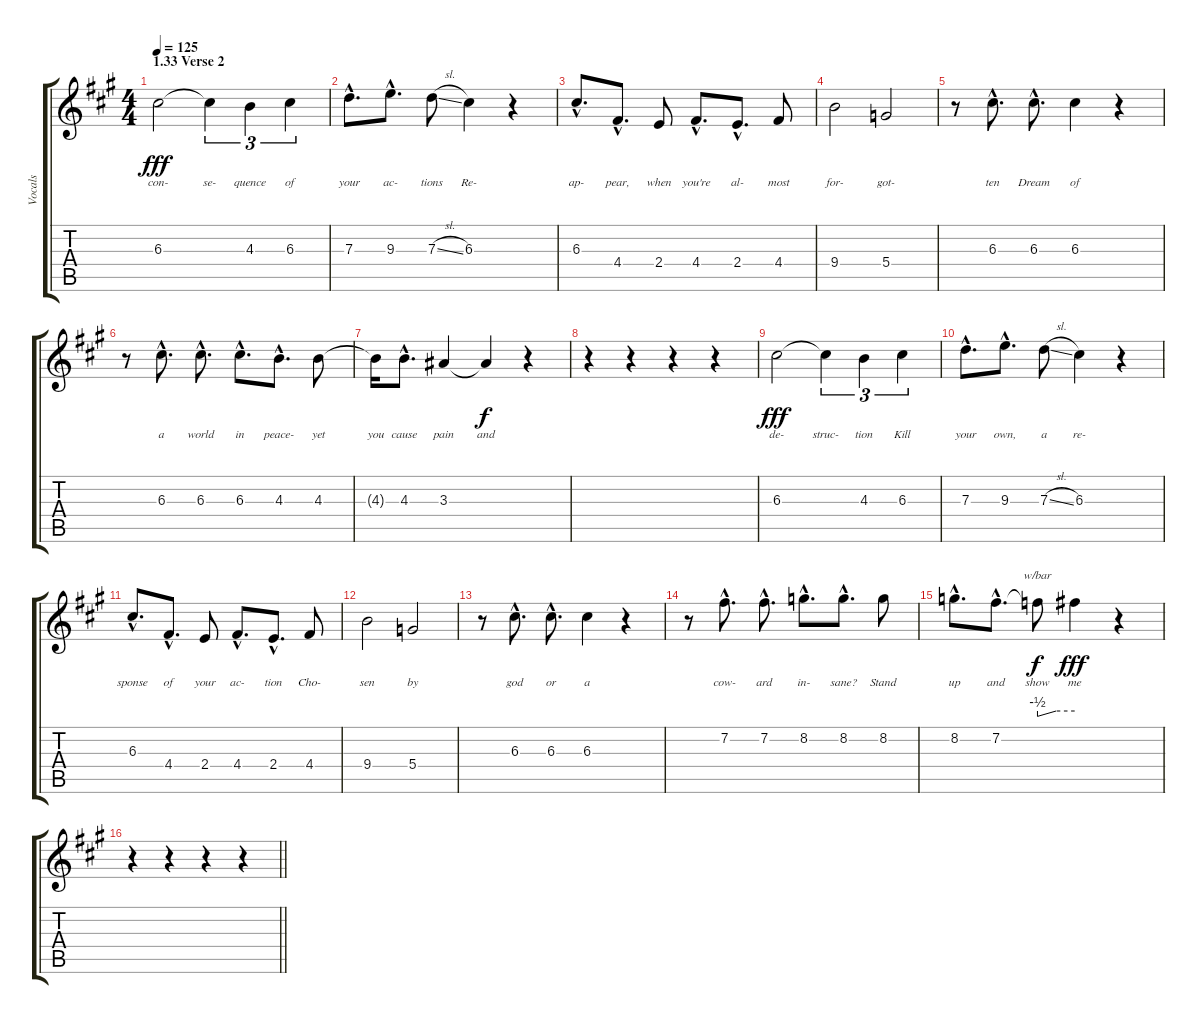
\track ("Vocals" "Vocals") {instrument overdrivenguitar}
\staff {score tabs}
\tuning (E4 B3 G3 D3 A2 E2) {hide}
\ts (4 4)
\section ("" "1.33 Verse 2")
\tempo 125
\clef g2
\ks f#minor
6.3.2{lyrics (0 "con-") lyrics (1 "") lyrics (2 "") lyrics (3 "") lyrics (4 "") dy fff} 6.3{t}.4{tu (3 2) lyrics (0 "se-") lyrics (1 "") lyrics (2 "") lyrics (3 "") lyrics (4 "")} 4.3.4{tu (3 2) lyrics (0 "quence") lyrics (1 "") lyrics (2 "") lyrics (3 "") lyrics (4 "")} 6.3.4{tu (3 2) lyrics (0 "of") lyrics (1 "") lyrics (2 "") lyrics (3 "") lyrics (4 "")} |
7.3{hac}.8{d lyrics (0 "your") lyrics (1 "") lyrics (2 "") lyrics (3 "") lyrics (4 "")} 9.3{hac}.8{d lyrics (0 "ac-") lyrics (1 "") lyrics (2 "") lyrics (3 "") lyrics (4 "")} 7.3{sl}.8{lyrics (0 "tions") lyrics (1 "") lyrics (2 "") lyrics (3 "") lyrics (4 "")} 6.3.4{lyrics (0 "Re-") lyrics (1 "") lyrics (2 "") lyrics (3 "") lyrics (4 "")} r.4 |
6.3{hac}.8{d lyrics (0 "ap-") lyrics (1 "") lyrics (2 "") lyrics (3 "") lyrics (4 "")} 4.4{hac}.8{d lyrics (0 "pear,") lyrics (1 "") lyrics (2 "") lyrics (3 "") lyrics (4 "")} 2.4.8{lyrics (0 "when") lyrics (1 "") lyrics (2 "") lyrics (3 "") lyrics (4 "")} 4.4{hac}.8{d lyrics (0 "you're") lyrics (1 "") lyrics (2 "") lyrics (3 "") lyrics (4 "")} 2.4{hac}.8{d lyrics (0 "al-") lyrics (1 "") lyrics (2 "") lyrics (3 "") lyrics (4 "")} 4.4.8{lyrics (0 "most") lyrics (1 "") lyrics (2 "") lyrics (3 "") lyrics (4 "")} |
9.4.2{lyrics (0 "for-") lyrics (1 "") lyrics (2 "") lyrics (3 "") lyrics (4 "")} 5.4.2{lyrics (0 "got-") lyrics (1 "") lyrics (2 "") lyrics (3 "") lyrics (4 "")} |
r.8 6.3{hac}.8{d lyrics (0 "ten") lyrics (1 "") lyrics (2 "") lyrics (3 "") lyrics (4 "")} 6.3{hac}.8{d lyrics (0 "Dream") lyrics (1 "") lyrics (2 "") lyrics (3 "") lyrics (4 "")} 6.3.4{lyrics (0 "of") lyrics (1 "") lyrics (2 "") lyrics (3 "") lyrics (4 "")} r.4 |
r.8 6.3{hac}.8{d lyrics (0 "a") lyrics (1 "") lyrics (2 "") lyrics (3 "") lyrics (4 "")} 6.3{hac}.8{d lyrics (0 "world") lyrics (1 "") lyrics (2 "") lyrics (3 "") lyrics (4 "")} 6.3{hac}.8{d lyrics (0 "in") lyrics (1 "") lyrics (2 "") lyrics (3 "") lyrics (4 "")} 4.3{hac}.8{d lyrics (0 "peace-") lyrics (1 "") lyrics (2 "") lyrics (3 "") lyrics (4 "")} 4.3.8{lyrics (0 "yet") lyrics (1 "") lyrics (2 "") lyrics (3 "") lyrics (4 "")} |
4.3{t}.16{lyrics (0 "you") lyrics (1 "") lyrics (2 "") lyrics (3 "") lyrics (4 "")} 4.3{hac}.8{d lyrics (0 "cause") lyrics (1 "") lyrics (2 "") lyrics (3 "") lyrics (4 "")} 3.3.4{lyrics (0 "pain") lyrics (1 "") lyrics (2 "") lyrics (3 "") lyrics (4 "")} 3.3{t}.4{lyrics (0 "and") lyrics (1 "") lyrics (2 "") lyrics (3 "") lyrics (4 "") dy f} r.4 |
r.4 r.4 r.4 r.4 |
6.3.2{lyrics (0 "de-") lyrics (1 "") lyrics (2 "") lyrics (3 "") lyrics (4 "") dy fff} 6.3{t}.4{tu (3 2) lyrics (0 "struc-") lyrics (1 "") lyrics (2 "") lyrics (3 "") lyrics (4 "")} 4.3.4{tu (3 2) lyrics (0 "tion") lyrics (1 "") lyrics (2 "") lyrics (3 "") lyrics (4 "")} 6.3.4{tu (3 2) lyrics (0 "Kill") lyrics (1 "") lyrics (2 "") lyrics (3 "") lyrics (4 "")} |
7.3{hac}.8{d lyrics (0 "your") lyrics (1 "") lyrics (2 "") lyrics (3 "") lyrics (4 "")} 9.3{hac}.8{d lyrics (0 "own,") lyrics (1 "") lyrics (2 "") lyrics (3 "") lyrics (4 "")} 7.3{sl}.8{lyrics (0 "a") lyrics (1 "") lyrics (2 "") lyrics (3 "") lyrics (4 "")} 6.3.4{lyrics (0 "re-") lyrics (1 "") lyrics (2 "") lyrics (3 "") lyrics (4 "")} r.4 |
6.3{hac}.8{d lyrics (0 "sponse") lyrics (1 "") lyrics (2 "") lyrics (3 "") lyrics (4 "")} 4.4{hac}.8{d lyrics (0 "of") lyrics (1 "") lyrics (2 "") lyrics (3 "") lyrics (4 "")} 2.4.8{lyrics (0 "your") lyrics (1 "") lyrics (2 "") lyrics (3 "") lyrics (4 "")} 4.4{hac}.8{d lyrics (0 "ac-") lyrics (1 "") lyrics (2 "") lyrics (3 "") lyrics (4 "")} 2.4{hac}.8{d lyrics (0 "tion") lyrics (1 "") lyrics (2 "") lyrics (3 "") lyrics (4 "")} 4.4.8{lyrics (0 "Cho-") lyrics (1 "") lyrics (2 "") lyrics (3 "") lyrics (4 "")} |
9.4.2{lyrics (0 "sen") lyrics (1 "") lyrics (2 "") lyrics (3 "") lyrics (4 "")} 5.4.2{lyrics (0 "by") lyrics (1 "") lyrics (2 "") lyrics (3 "") lyrics (4 "")} |
r.8 6.3{hac}.8{d lyrics (0 "god") lyrics (1 "") lyrics (2 "") lyrics (3 "") lyrics (4 "")} 6.3{hac}.8{d lyrics (0 "or") lyrics (1 "") lyrics (2 "") lyrics (3 "") lyrics (4 "")} 6.3.4{lyrics (0 "a") lyrics (1 "") lyrics (2 "") lyrics (3 "") lyrics (4 "")} r.4 |
r.8 7.2{hac}.8{d lyrics (0 "cow-") lyrics (1 "") lyrics (2 "") lyrics (3 "") lyrics (4 "")} 7.2{hac}.8{d lyrics (0 "ard") lyrics (1 "") lyrics (2 "") lyrics (3 "") lyrics (4 "")} 8.2{hac}.8{d lyrics (0 "in-") lyrics (1 "") lyrics (2 "") lyrics (3 "") lyrics (4 "")} 8.2{hac}.8{d lyrics (0 "sane?") lyrics (1 "") lyrics (2 "") lyrics (3 "") lyrics (4 "")} 8.2.8{lyrics (0 "Stand") lyrics (1 "") lyrics (2 "") lyrics (3 "") lyrics (4 "")} |
8.2{hac}.8{d lyrics (0 "up") lyrics (1 "") lyrics (2 "") lyrics (3 "") lyrics (4 "")} 7.2{hac}.8{d lyrics (0 "and") lyrics (1 "") lyrics (2 "") lyrics (3 "") lyrics (4 "")} 7.2{t}.8{tbe (custom default 0 -2 30 0 60 0) lyrics (0 "show") lyrics (1 "") lyrics (2 "") lyrics (3 "") lyrics (4 "") dy f} 7.2{t}.4{lyrics (0 "me") lyrics (1 "") lyrics (2 "") lyrics (3 "") lyrics (4 "") dy fff} r.4 |
\barLineRight lightlight
r.4 r.4 r.4 r.4
